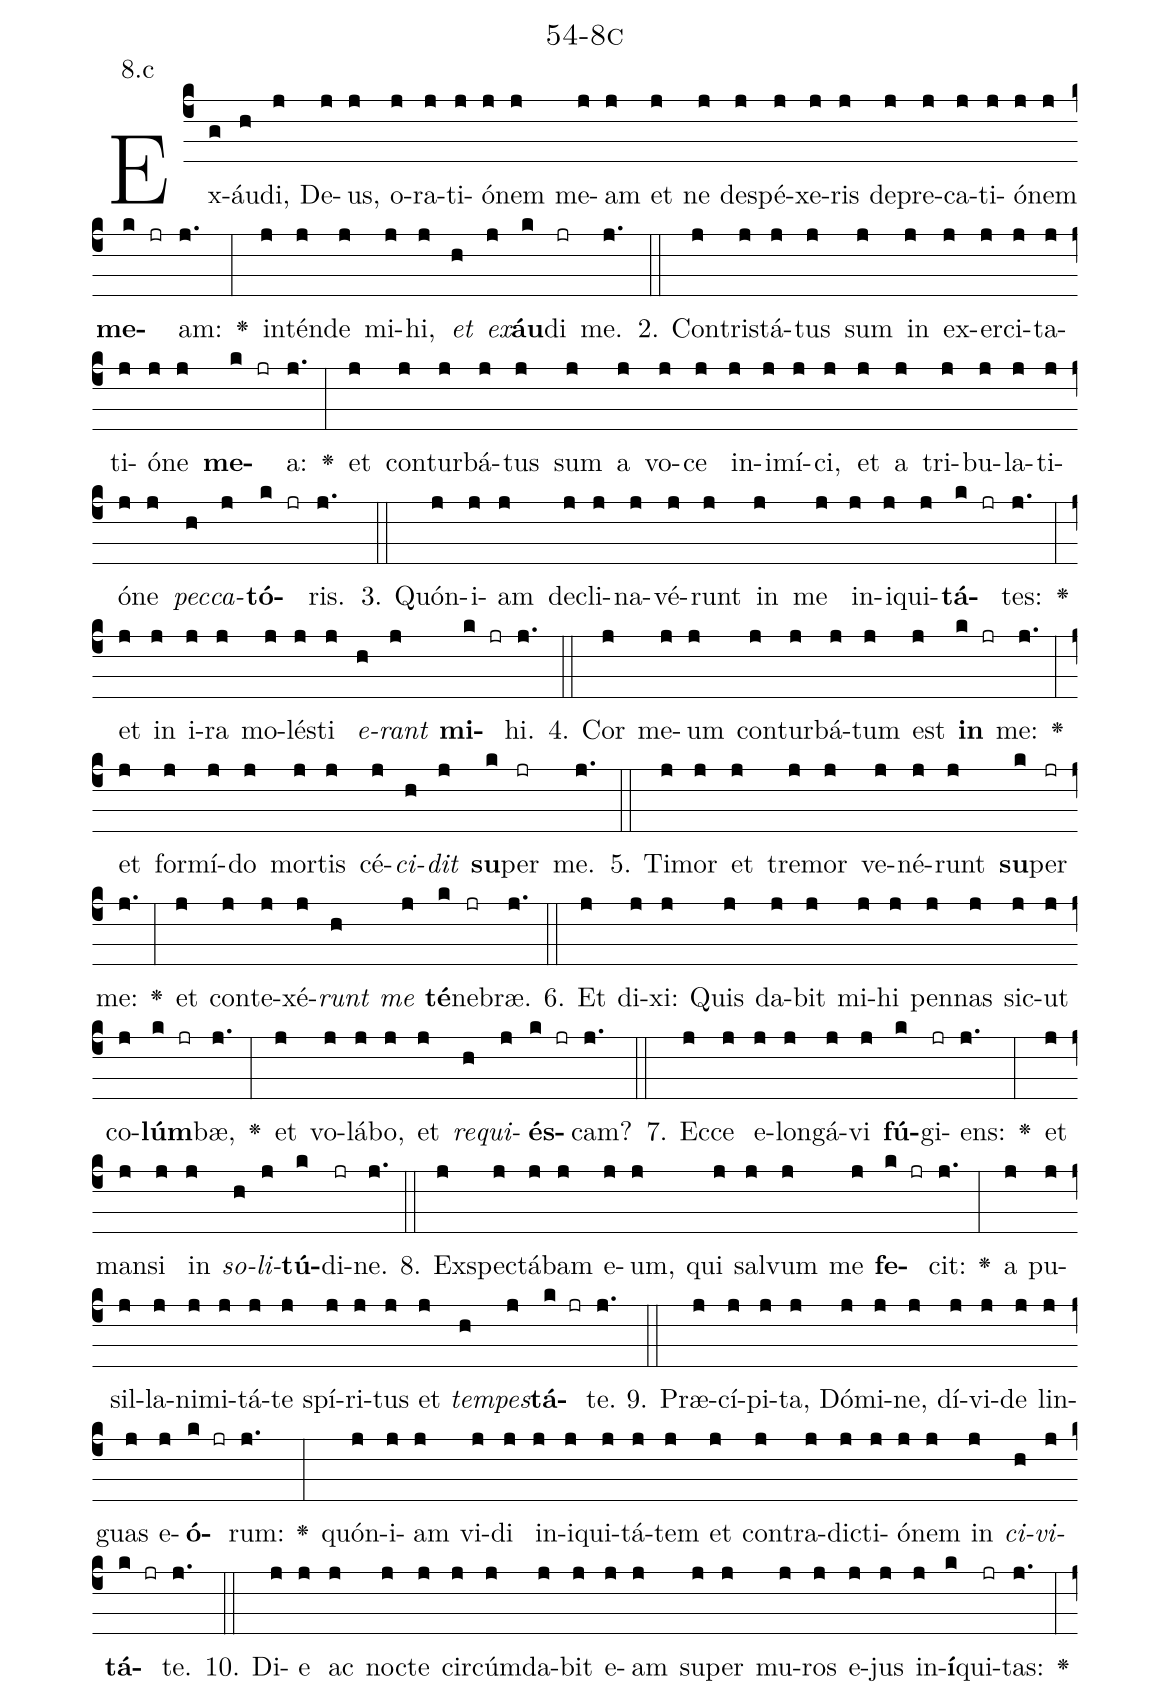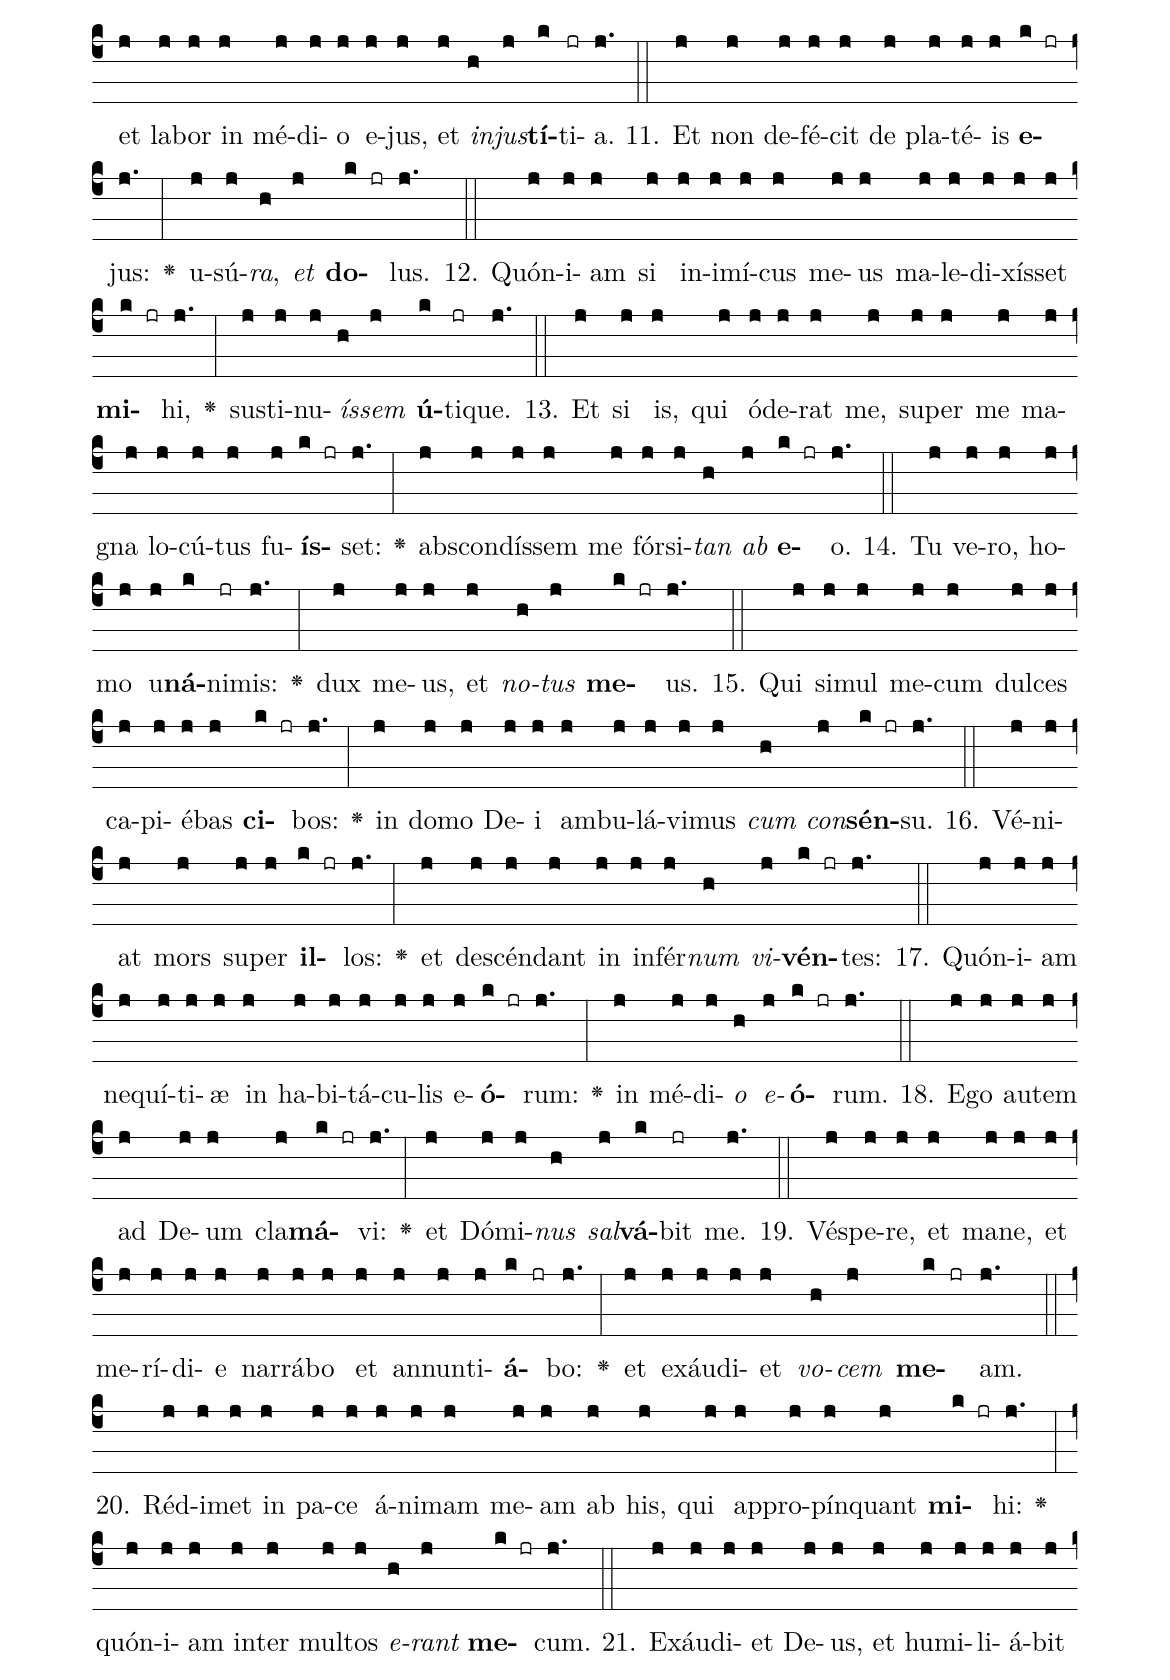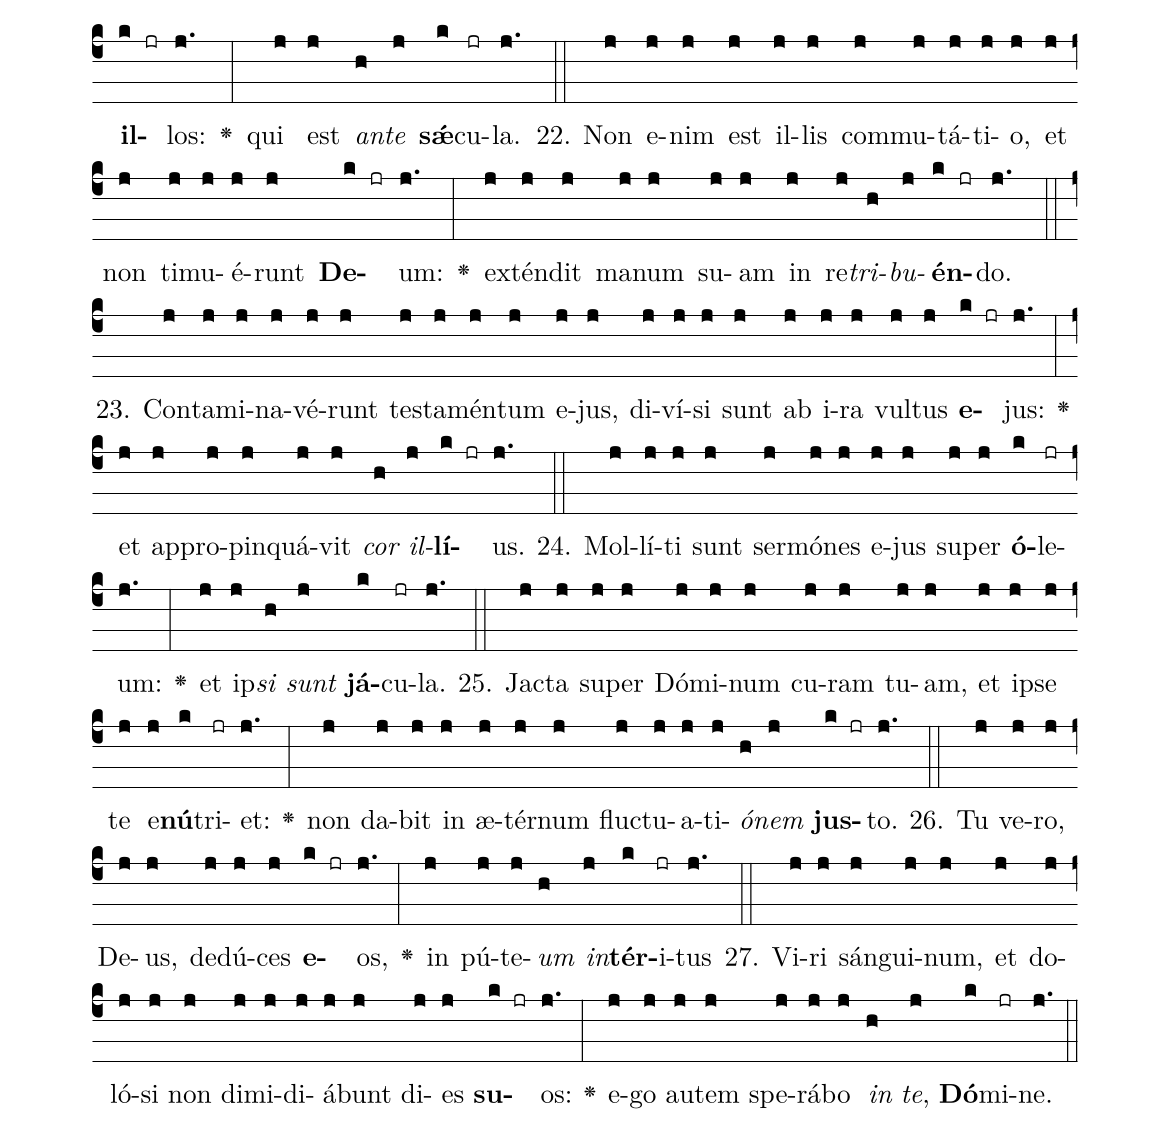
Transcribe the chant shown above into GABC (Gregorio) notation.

name: 54-8c;
annotation: 8.c;
%%
(c4)Ex(g)áu(h)di,(j) De(j)us,(j) o(j)ra(j)ti(j)ó(j)nem(j) me(j)am(j) et(j) ne(j) de(j)spé(j)xe(j)ris(j) de(j)pre(j)ca(j)ti(j)ó(j)nem(j) <b>me</b>(k jr)am:(j.) <v>\greheightstar</v>(:) in(j)tén(j)de(j) mi(j)hi,(j) <i>et</i>(h) <i>ex</i>(j)<b>áu</b>(k)di(jr) me.(j.) (::)
2. Con(j)tris(j)tá(j)tus(j) sum(j) in(j) ex(j)er(j)ci(j)ta(j)ti(j)ó(j)ne(j) <b>me</b>(k jr)a:(j.) <v>\greheightstar</v>(:) et(j) con(j)tur(j)bá(j)tus(j) sum(j) a(j) vo(j)ce(j) in(j)i(j)mí(j)ci,(j) et(j) a(j) tri(j)bu(j)la(j)ti(j)ó(j)ne(j) <i>pec</i>(h)<i>ca</i>(j)<b>tó</b>(k jr)ris.(j.) (::)
3. Quón(j)i(j)am(j) de(j)cli(j)na(j)vé(j)runt(j) in(j) me(j) in(j)i(j)qui(j)<b>tá</b>(k jr)tes:(j.) <v>\greheightstar</v>(:) et(j) in(j) i(j)ra(j) mo(j)lés(j)ti(j) <i>e</i>(h)<i>rant</i>(j) <b>mi</b>(k jr)hi.(j.) (::)
4. Cor(j) me(j)um(j) con(j)tur(j)bá(j)tum(j) est(j) <b>in</b>(k jr) me:(j.) <v>\greheightstar</v>(:) et(j) for(j)mí(j)do(j) mor(j)tis(j) cé(j)<i>ci</i>(h)<i>dit</i>(j) <b>su</b>(k)per(jr) me.(j.) (::)
5. Ti(j)mor(j) et(j) tre(j)mor(j) ve(j)né(j)runt(j) <b>su</b>(k)per(jr) me:(j.) <v>\greheightstar</v>(:) et(j) con(j)te(j)xé(j)<i>runt</i>(h) <i>me</i>(j) <b>té</b>(k)ne(jr)bræ.(j.) (::)
6. Et(j) di(j)xi:(j) Quis(j) da(j)bit(j) mi(j)hi(j) pen(j)nas(j) sic(j)ut(j) co(j)<b>lúm</b>(k jr)bæ,(j.) <v>\greheightstar</v>(:) et(j) vo(j)lá(j)bo,(j) et(j) <i>re</i>(h)<i>qui</i>(j)<b>és</b>(k jr)cam?(j.) (::)
7. Ec(j)ce(j) e(j)lon(j)gá(j)vi(j) <b>fú</b>(k)gi(jr)ens:(j.) <v>\greheightstar</v>(:) et(j) man(j)si(j) in(j) <i>so</i>(h)<i>li</i>(j)<b>tú</b>(k)di(jr)ne.(j.) (::)
8. Ex(j)spec(j)tá(j)bam(j) e(j)um,(j) qui(j) sal(j)vum(j) me(j) <b>fe</b>(k jr)cit:(j.) <v>\greheightstar</v>(:) a(j) pu(j)sil(j)la(j)ni(j)mi(j)tá(j)te(j) spí(j)ri(j)tus(j) et(j) <i>tem</i>(h)<i>pes</i>(j)<b>tá</b>(k jr)te.(j.) (::)
9. Præ(j)cí(j)pi(j)ta,(j) Dó(j)mi(j)ne,(j) dí(j)vi(j)de(j) lin(j)guas(j) e(j)<b>ó</b>(k jr)rum:(j.) <v>\greheightstar</v>(:) quón(j)i(j)am(j) vi(j)di(j) in(j)i(j)qui(j)tá(j)tem(j) et(j) con(j)tra(j)dic(j)ti(j)ó(j)nem(j) in(j) <i>ci</i>(h)<i>vi</i>(j)<b>tá</b>(k jr)te.(j.) (::)
10. Di(j)e(j) ac(j) noc(j)te(j) cir(j)cúm(j)da(j)bit(j) e(j)am(j) su(j)per(j) mu(j)ros(j) e(j)jus(j) in(j)<b>í</b>(k)qui(jr)tas:(j.) <v>\greheightstar</v>(:) et(j) la(j)bor(j) in(j) mé(j)di(j)o(j) e(j)jus,(j) et(j) <i>in</i>(h)<i>jus</i>(j)<b>tí</b>(k)ti(jr)a.(j.) (::)
11. Et(j) non(j) de(j)fé(j)cit(j) de(j) pla(j)té(j)is(j) <b>e</b>(k jr)jus:(j.) <v>\greheightstar</v>(:) u(j)sú(j)<i>ra</i>,(h) <i>et</i>(j) <b>do</b>(k jr)lus.(j.) (::)
12. Quón(j)i(j)am(j) si(j) in(j)i(j)mí(j)cus(j) me(j)us(j) ma(j)le(j)di(j)xís(j)set(j) <b>mi</b>(k jr)hi,(j.) <v>\greheightstar</v>(:) sus(j)ti(j)nu(j)<i>ís</i>(h)<i>sem</i>(j) <b>ú</b>(k)ti(jr)que.(j.) (::)
13. Et(j) si(j) is,(j) qui(j) ó(j)de(j)rat(j) me,(j) su(j)per(j) me(j) ma(j)gna(j) lo(j)cú(j)tus(j) fu(j)<b>ís</b>(k jr)set:(j.) <v>\greheightstar</v>(:) abs(j)con(j)dís(j)sem(j) me(j) fór(j)si(j)<i>tan</i>(h) <i>ab</i>(j) <b>e</b>(k jr)o.(j.) (::)
14. Tu(j) ve(j)ro,(j) ho(j)mo(j) u(j)<b>ná</b>(k)ni(jr)mis:(j.) <v>\greheightstar</v>(:) dux(j) me(j)us,(j) et(j) <i>no</i>(h)<i>tus</i>(j) <b>me</b>(k jr)us.(j.) (::)
15. Qui(j) si(j)mul(j) me(j)cum(j) dul(j)ces(j) ca(j)pi(j)é(j)bas(j) <b>ci</b>(k jr)bos:(j.) <v>\greheightstar</v>(:) in(j) do(j)mo(j) De(j)i(j) am(j)bu(j)lá(j)vi(j)mus(j) <i>cum</i>(h) <i>con</i>(j)<b>sén</b>(k jr)su.(j.) (::)
16. Vé(j)ni(j)at(j) mors(j) su(j)per(j) <b>il</b>(k jr)los:(j.) <v>\greheightstar</v>(:) et(j) de(j)scén(j)dant(j) in(j) in(j)fér(j)<i>num</i>(h) <i>vi</i>(j)<b>vén</b>(k jr)tes:(j.) (::)
17. Quón(j)i(j)am(j) ne(j)quí(j)ti(j)æ(j) in(j) ha(j)bi(j)tá(j)cu(j)lis(j) e(j)<b>ó</b>(k jr)rum:(j.) <v>\greheightstar</v>(:) in(j) mé(j)di(j)<i>o</i>(h) <i>e</i>(j)<b>ó</b>(k jr)rum.(j.) (::)
18. E(j)go(j) au(j)tem(j) ad(j) De(j)um(j) cla(j)<b>má</b>(k jr)vi:(j.) <v>\greheightstar</v>(:) et(j) Dó(j)mi(j)<i>nus</i>(h) <i>sal</i>(j)<b>vá</b>(k)bit(jr) me.(j.) (::)
19. Vés(j)pe(j)re,(j) et(j) ma(j)ne,(j) et(j) me(j)rí(j)di(j)e(j) nar(j)rá(j)bo(j) et(j) an(j)nun(j)ti(j)<b>á</b>(k jr)bo:(j.) <v>\greheightstar</v>(:) et(j) ex(j)áu(j)di(j)et(j) <i>vo</i>(h)<i>cem</i>(j) <b>me</b>(k jr)am.(j.) (::)
20. Réd(j)i(j)met(j) in(j) pa(j)ce(j) á(j)ni(j)mam(j) me(j)am(j) ab(j) his,(j) qui(j) ap(j)pro(j)pín(j)quant(j) <b>mi</b>(k jr)hi:(j.) <v>\greheightstar</v>(:) quón(j)i(j)am(j) in(j)ter(j) mul(j)tos(j) <i>e</i>(h)<i>rant</i>(j) <b>me</b>(k jr)cum.(j.) (::)
21. Ex(j)áu(j)di(j)et(j) De(j)us,(j) et(j) hu(j)mi(j)li(j)á(j)bit(j) <b>il</b>(k jr)los:(j.) <v>\greheightstar</v>(:) qui(j) est(j) <i>an</i>(h)<i>te</i>(j) <b>sǽ</b>(k)cu(jr)la.(j.) (::)
22. Non(j) e(j)nim(j) est(j) il(j)lis(j) com(j)mu(j)tá(j)ti(j)o,(j) et(j) non(j) ti(j)mu(j)é(j)runt(j) <b>De</b>(k jr)um:(j.) <v>\greheightstar</v>(:) ex(j)tén(j)dit(j) ma(j)num(j) su(j)am(j) in(j) re(j)<i>tri</i>(h)<i>bu</i>(j)<b>én</b>(k jr)do.(j.) (::)
23. Con(j)ta(j)mi(j)na(j)vé(j)runt(j) tes(j)ta(j)mén(j)tum(j) e(j)jus,(j) di(j)ví(j)si(j) sunt(j) ab(j) i(j)ra(j) vul(j)tus(j) <b>e</b>(k jr)jus:(j.) <v>\greheightstar</v>(:) et(j) ap(j)pro(j)pin(j)quá(j)vit(j) <i>cor</i>(h) <i>il</i>(j)<b>lí</b>(k jr)us.(j.) (::)
24. Mol(j)lí(j)ti(j) sunt(j) ser(j)mó(j)nes(j) e(j)jus(j) su(j)per(j) <b>ó</b>(k)le(jr)um:(j.) <v>\greheightstar</v>(:) et(j) ip(j)<i>si</i>(h) <i>sunt</i>(j) <b>já</b>(k)cu(jr)la.(j.) (::)
25. Jac(j)ta(j) su(j)per(j) Dó(j)mi(j)num(j) cu(j)ram(j) tu(j)am,(j) et(j) ip(j)se(j) te(j) e(j)<b>nú</b>(k)tri(jr)et:(j.) <v>\greheightstar</v>(:) non(j) da(j)bit(j) in(j) æ(j)tér(j)num(j) fluc(j)tu(j)a(j)ti(j)<i>ó</i>(h)<i>nem</i>(j) <b>jus</b>(k jr)to.(j.) (::)
26. Tu(j) ve(j)ro,(j) De(j)us,(j) de(j)dú(j)ces(j) <b>e</b>(k jr)os,(j.) <v>\greheightstar</v>(:) in(j) pú(j)te(j)<i>um</i>(h) <i>in</i>(j)<b>tér</b>(k)i(jr)tus(j.) (::)
27. Vi(j)ri(j) sán(j)gui(j)num,(j) et(j) do(j)ló(j)si(j) non(j) di(j)mi(j)di(j)á(j)bunt(j) di(j)es(j) <b>su</b>(k jr)os:(j.) <v>\greheightstar</v>(:) e(j)go(j) au(j)tem(j) spe(j)rá(j)bo(j) <i>in</i>(h) <i>te</i>,(j) <b>Dó</b>(k)mi(jr)ne.(j.) (::)
